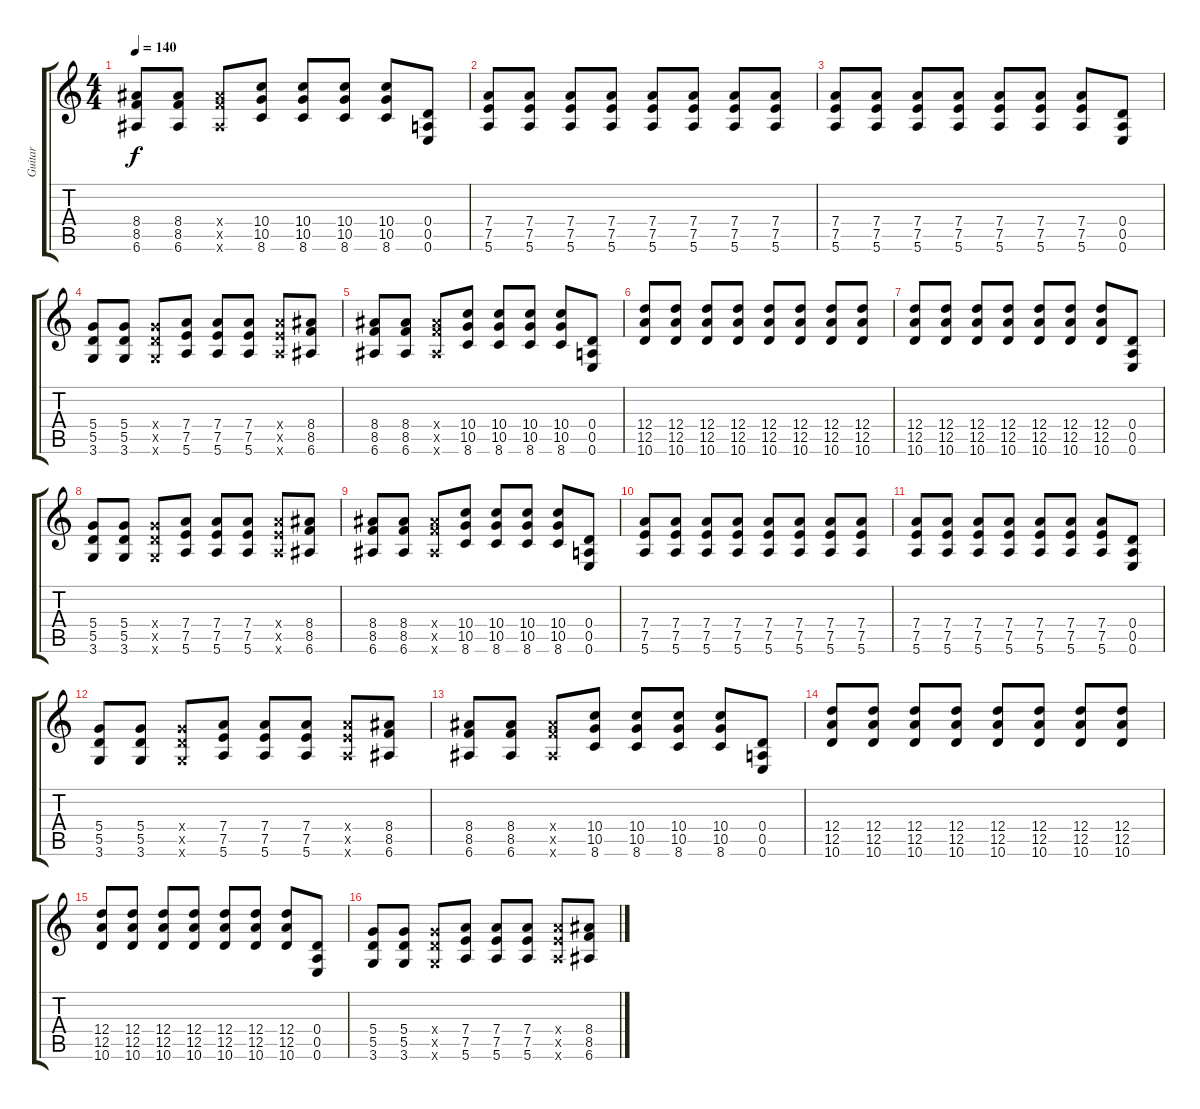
\track ("Guitar" "Guitar") {instrument distortionguitar}
\staff {score tabs}
\tuning (E4 B3 G3 D3 A2 E2) {hide}
\ts (4 4)
\tempo 140
\clef g2
\ks c
(8.4 8.5 6.6).8{dy f} (8.4 8.5 6.6).8 (8.4{x} 8.5{x} 6.6{x}).8 (10.4 10.5 8.6).8 (10.4 10.5 8.6).8 (10.4 10.5 8.6).8 (10.4 10.5 8.6).8 (0.4 0.5 0.6).8 |
(7.4 7.5 5.6).8 (7.4 7.5 5.6).8 (7.4 7.5 5.6).8 (7.4 7.5 5.6).8 (7.4 7.5 5.6).8 (7.4 7.5 5.6).8 (7.4 7.5 5.6).8 (7.4 7.5 5.6).8 |
(7.4 7.5 5.6).8 (7.4 7.5 5.6).8 (7.4 7.5 5.6).8 (7.4 7.5 5.6).8 (7.4 7.5 5.6).8 (7.4 7.5 5.6).8 (7.4 7.5 5.6).8 (0.4 0.5 0.6).8 |
(5.4 5.5 3.6).8 (5.4 5.5 3.6).8 (5.4{x} 5.5{x} 3.6{x}).8 (7.4 7.5 5.6).8 (7.4 7.5 5.6).8 (7.4 7.5 5.6).8 (7.4{x} 7.5{x} 5.6{x}).8 (8.4 8.5 6.6).8 |
(8.4 8.5 6.6).8 (8.4 8.5 6.6).8 (8.4{x} 8.5{x} 6.6{x}).8 (10.4 10.5 8.6).8 (10.4 10.5 8.6).8 (10.4 10.5 8.6).8 (10.4 10.5 8.6).8 (0.4 0.5 0.6).8 |
(12.4 12.5 10.6).8 (12.4 12.5 10.6).8 (12.4 12.5 10.6).8 (12.4 12.5 10.6).8 (12.4 12.5 10.6).8 (12.4 12.5 10.6).8 (12.4 12.5 10.6).8 (12.4 12.5 10.6).8 |
(12.4 12.5 10.6).8 (12.4 12.5 10.6).8 (12.4 12.5 10.6).8 (12.4 12.5 10.6).8 (12.4 12.5 10.6).8 (12.4 12.5 10.6).8 (12.4 12.5 10.6).8 (0.4 0.5 0.6).8 |
(5.4 5.5 3.6).8 (5.4 5.5 3.6).8 (5.4{x} 5.5{x} 3.6{x}).8 (7.4 7.5 5.6).8 (7.4 7.5 5.6).8 (7.4 7.5 5.6).8 (7.4{x} 7.5{x} 5.6{x}).8 (8.4 8.5 6.6).8 |
(8.4 8.5 6.6).8 (8.4 8.5 6.6).8 (8.4{x} 8.5{x} 6.6{x}).8 (10.4 10.5 8.6).8 (10.4 10.5 8.6).8 (10.4 10.5 8.6).8 (10.4 10.5 8.6).8 (0.4 0.5 0.6).8 |
(7.4 7.5 5.6).8 (7.4 7.5 5.6).8 (7.4 7.5 5.6).8 (7.4 7.5 5.6).8 (7.4 7.5 5.6).8 (7.4 7.5 5.6).8 (7.4 7.5 5.6).8 (7.4 7.5 5.6).8 |
(7.4 7.5 5.6).8 (7.4 7.5 5.6).8 (7.4 7.5 5.6).8 (7.4 7.5 5.6).8 (7.4 7.5 5.6).8 (7.4 7.5 5.6).8 (7.4 7.5 5.6).8 (0.4 0.5 0.6).8 |
(5.4 5.5 3.6).8 (5.4 5.5 3.6).8 (5.4{x} 5.5{x} 3.6{x}).8 (7.4 7.5 5.6).8 (7.4 7.5 5.6).8 (7.4 7.5 5.6).8 (7.4{x} 7.5{x} 5.6{x}).8 (8.4 8.5 6.6).8 |
(8.4 8.5 6.6).8 (8.4 8.5 6.6).8 (8.4{x} 8.5{x} 6.6{x}).8 (10.4 10.5 8.6).8 (10.4 10.5 8.6).8 (10.4 10.5 8.6).8 (10.4 10.5 8.6).8 (0.4 0.5 0.6).8 |
(12.4 12.5 10.6).8 (12.4 12.5 10.6).8 (12.4 12.5 10.6).8 (12.4 12.5 10.6).8 (12.4 12.5 10.6).8 (12.4 12.5 10.6).8 (12.4 12.5 10.6).8 (12.4 12.5 10.6).8 |
(12.4 12.5 10.6).8 (12.4 12.5 10.6).8 (12.4 12.5 10.6).8 (12.4 12.5 10.6).8 (12.4 12.5 10.6).8 (12.4 12.5 10.6).8 (12.4 12.5 10.6).8 (0.4 0.5 0.6).8 |
(5.4 5.5 3.6).8 (5.4 5.5 3.6).8 (5.4{x} 5.5{x} 3.6{x}).8 (7.4 7.5 5.6).8 (7.4 7.5 5.6).8 (7.4 7.5 5.6).8 (7.4{x} 7.5{x} 5.6{x}).8 (8.4 8.5 6.6).8
